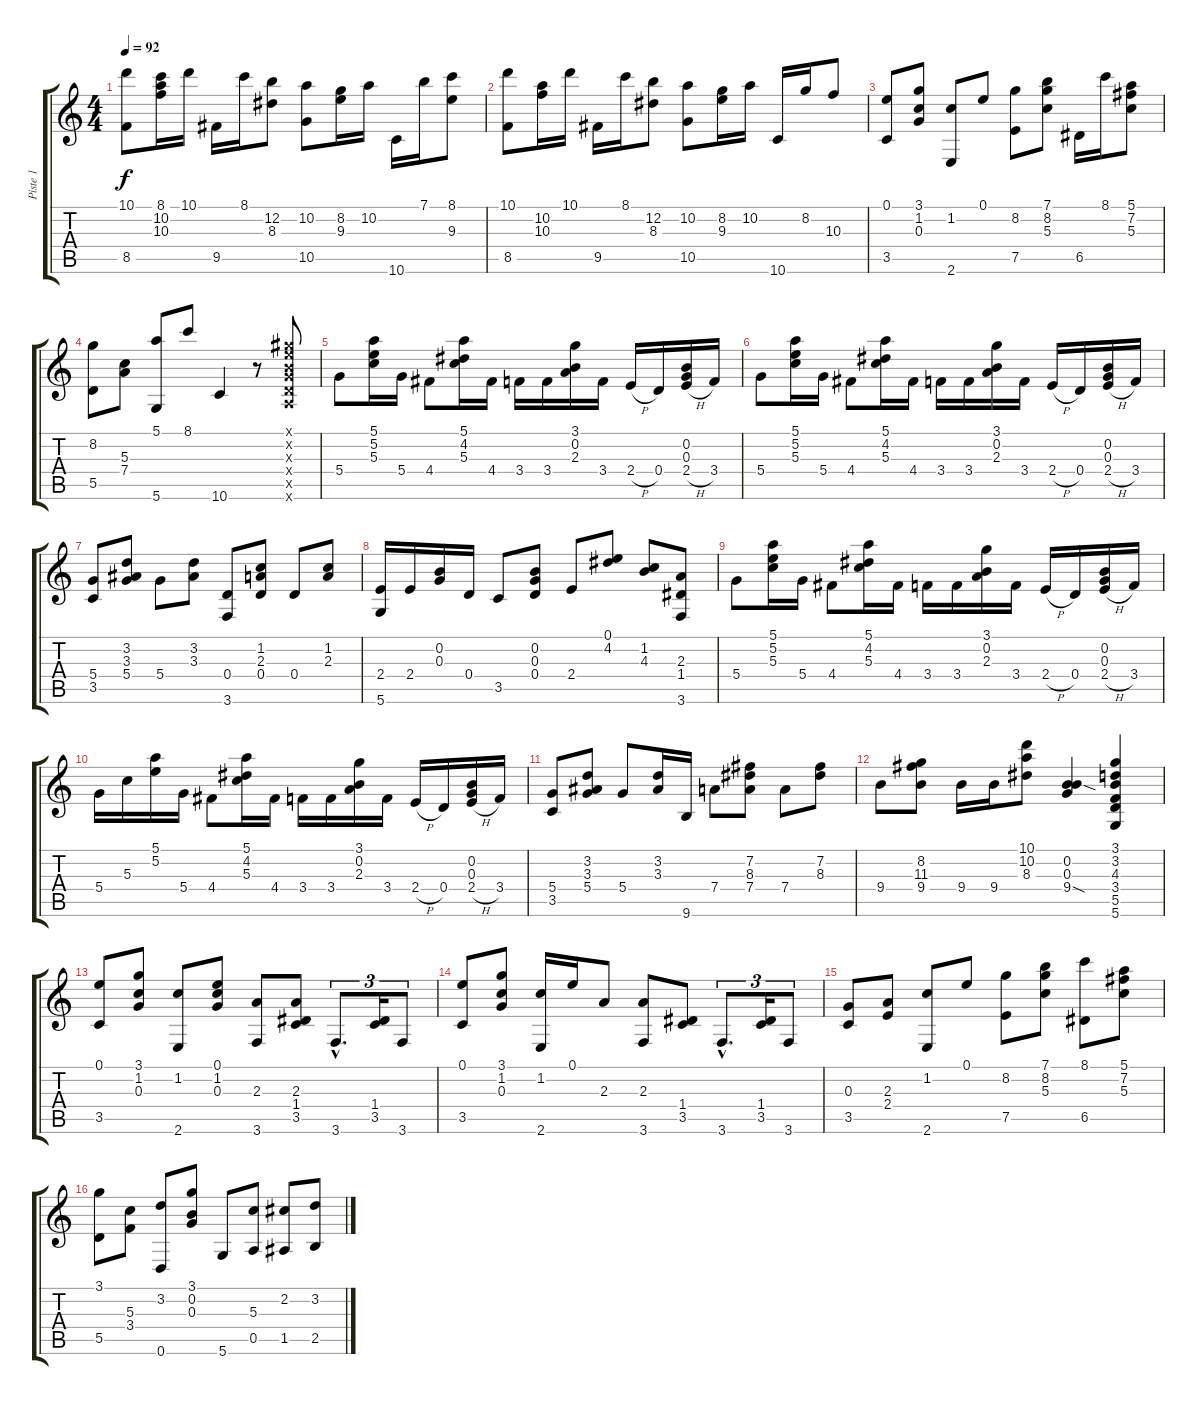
\track ("Piste 1" "Piste 1") {instrument acousticguitarnylon}
\staff {score tabs}
\tuning (E4 B3 G3 D3 A2 D2) {hide}
\ts (4 4)
\tempo 92
\clef g2
\ks c
(10.1 8.5).8{dy f} (8.1 10.2 10.3).16 10.1.16 9.5.16 8.1.16 (12.2 8.3).8 (10.2 10.5).8 (8.2 9.3).16 10.2.16 10.6.16 7.1.16 (8.1 9.3).8 |
(10.1 8.5).8 (10.2 10.3).16 10.1.16 9.5.16 8.1.16 (12.2 8.3).8 (10.2 10.5).8 (8.2 9.3).16 10.2.16 10.6.16 8.2.16 10.3.8 |
(0.1 3.5).8 (3.1 1.2 0.3).8 (1.2 2.6).8 0.1.8 (8.2 7.5).8 (7.1 8.2 5.3).8 6.5.16 8.1.16 (5.1 7.2 5.3).8 |
(8.2 5.5).8 (5.3 7.4).8 (5.1 5.6).8 8.1.8 10.6.4 r.8 (0.1{x} 0.2{x} 0.3{x} 0.4{x} 0.5{x} 30.6{x}).8 |
5.4.8 (5.1 5.2 5.3).16 5.4.16 4.4.8 (5.1 4.2 5.3).16 4.4.16 3.4.16 3.4.16 (3.1 0.2 2.3).16 3.4.16 2.4{h}.16 0.4.16 (0.2 0.3 2.4{h}).16 3.4.16 |
5.4.8 (5.1 5.2 5.3).16 5.4.16 4.4.8 (5.1 4.2 5.3).16 4.4.16 3.4.16 3.4.16 (3.1 0.2 2.3).16 3.4.16 2.4{h}.16 0.4.16 (0.2 0.3 2.4{h}).16 3.4.16 |
(5.4 3.5).8 (3.2 3.3 5.4).8 5.4.8 (3.2 3.3).8 (0.4 3.6).8 (1.2 2.3 0.4).8 0.4.8 (1.2 2.3).8 |
(2.4 5.6).16 2.4.16 (0.2 0.3).16 0.4.16 3.5.8 (0.2 0.3 0.4).8 2.4.8 (0.1 4.2).8 (1.2 4.3).8 (2.3 1.4 3.6).8 |
5.4.8 (5.1 5.2 5.3).16 5.4.16 4.4.8 (5.1 4.2 5.3).16 4.4.16 3.4.16 3.4.16 (3.1 0.2 2.3).16 3.4.16 2.4{h}.16 0.4.16 (0.2 0.3 2.4{h}).16 3.4.16 |
5.4.16 5.3.16 (5.1 5.2).16 5.4.16 4.4.8 (5.1 4.2 5.3).16 4.4.16 3.4.16 3.4.16 (3.1 0.2 2.3).16 3.4.16 2.4{h}.16 0.4.16 (0.2 0.3 2.4{h}).16 3.4.16 |
(5.4 3.5).8 (3.2 3.3 5.4).8 5.4.8 (3.2 3.3).16 9.6.16 7.4.8 (7.2 8.3 7.4).8 7.4.8 (7.2 8.3).8 |
9.4.8 (8.2 11.3 9.4).8 9.4.16 9.4.16 (10.1 10.2 8.3).8 (0.2 0.3 9.4{sod}).4 (3.1 3.2 4.3 3.4 5.5 5.6).4 |
(0.1 3.5).8 (3.1 1.2 0.3).8 (1.2 2.6).8 (0.1 1.2 0.3).8 (2.3 3.6).8 (2.3 1.4 3.5).8 3.6{hac}.8{d tu (3 2)} (1.4 3.5).16{tu (3 2)} 3.6.8{tu (3 2)} |
(0.1 3.5).8 (3.1 1.2 0.3).8 (1.2 2.6).16 0.1.16 2.3.8 (2.3 3.6).8 (1.4 3.5).8 3.6{hac}.8{d tu (3 2)} (1.4 3.5).16{tu (3 2)} 3.6.8{tu (3 2)} |
(0.3 3.5).8 (2.3 2.4).8 (1.2 2.6).8 0.1.8 (8.2 7.5).8 (7.1 8.2 5.3).8 (8.1 6.5).8 (5.1 7.2 5.3).8 |
(3.1 5.5).8 (5.3 3.4).8 (3.2 0.6).8 (3.1 0.2 0.3).8 5.6.8 (5.3 0.5).8 (2.2 1.5).8 (3.2 2.5).8
